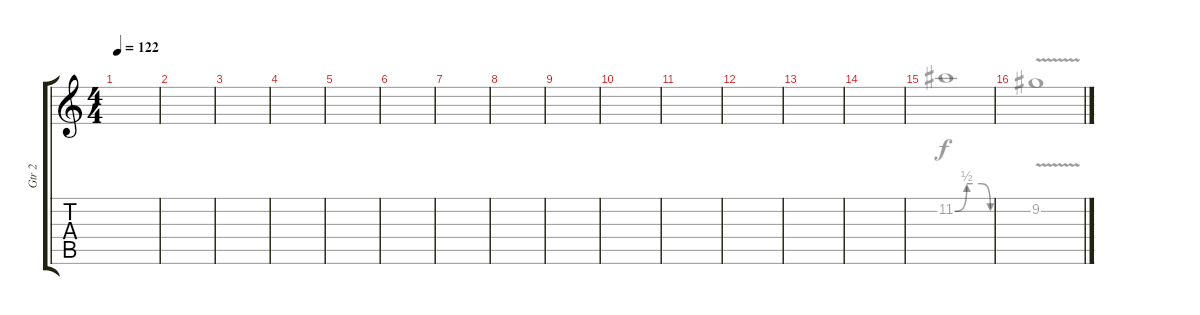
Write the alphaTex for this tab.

\track ("Gtr 2" "Gtr 2") {instrument acousticguitarsteel}
\staff {score tabs}
\tuning (E4 B3 G3 D3 A2 E2) {hide}
\voice
\ts (4 4)
\tempo 122
\clef g2
\ks c
|
|
|
|
|
|
|
|
|
|
|
|
|
|
|
\voice
\clef g2
\ks c
|
|
|
|
|
|
|
|
|
|
|
|
|
|
11.2{be (custom 0 0 20 2 30 2 45 2 60 0)}.1 |
9.2{v}.1
